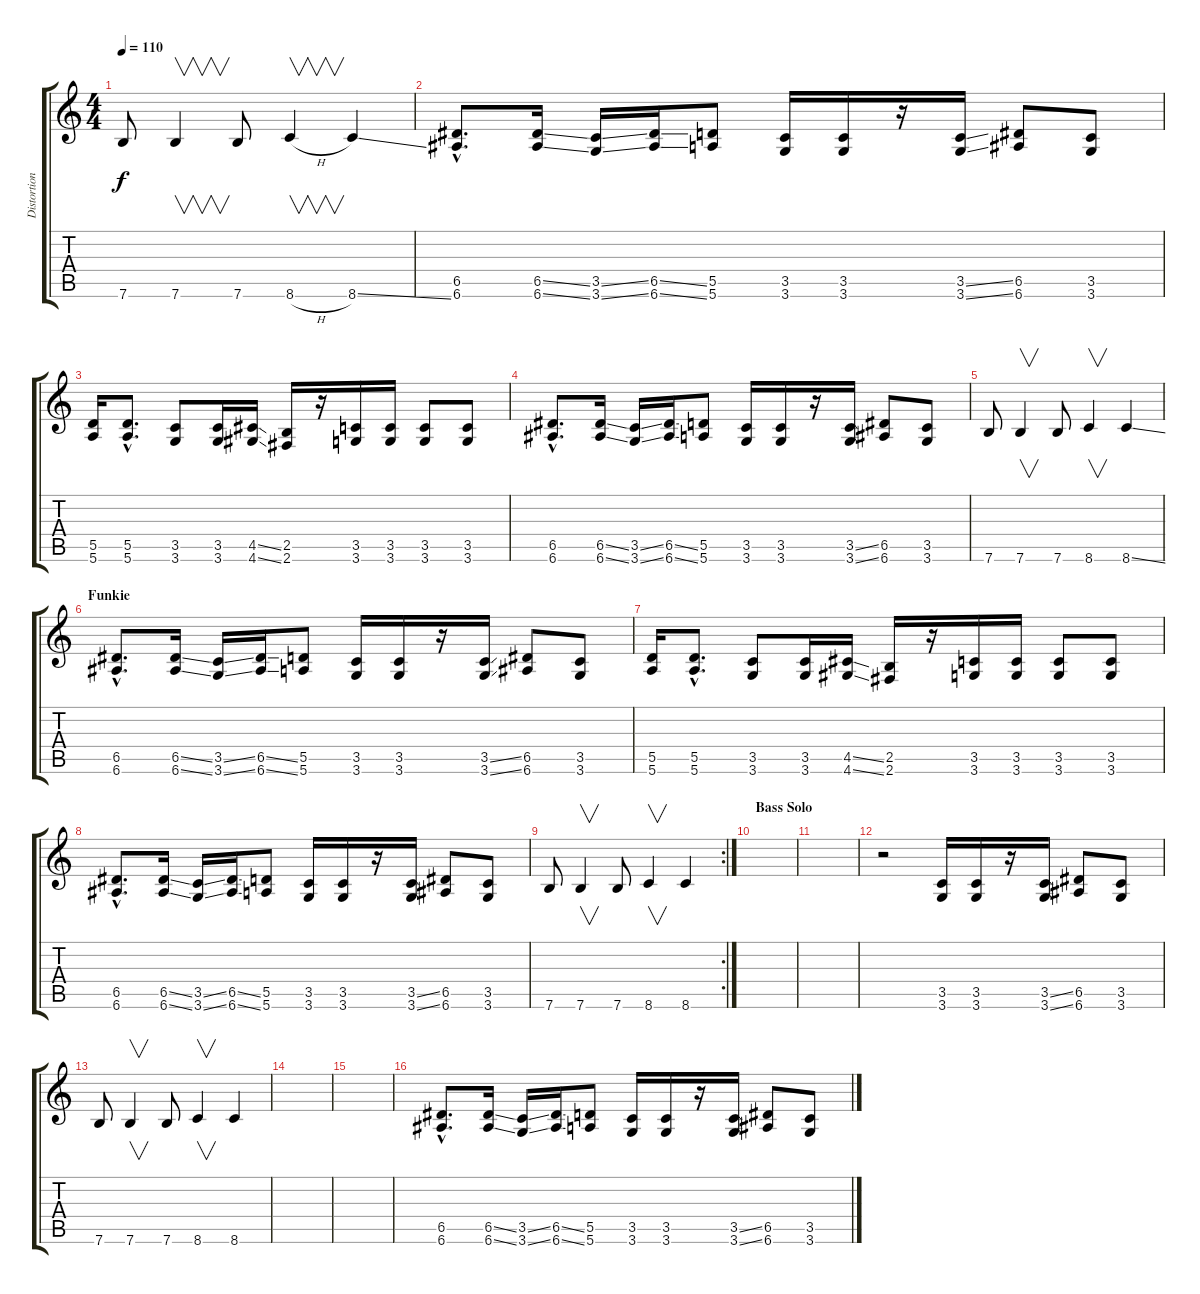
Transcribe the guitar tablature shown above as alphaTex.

\track ("Distortion" "Distortion") {instrument distortionguitar}
\staff {score tabs}
\tuning (E4 B3 G3 D3 A2 E2) {hide}
\ts (4 4)
\tempo 110
\clef g2
\ks c
7.6.8{dy f} 7.6.4{v} 7.6.8 8.6{h}.4{v} 8.6{ss}.4 |
(6.5{hac} 6.6{hac}).8{d} (6.5{ss} 6.6{ss}).16 (3.5{ss} 3.6{ss}).16 (6.5{ss} 6.6{ss}).16 (5.5 5.6).8 (3.5 3.6).16 (3.5 3.6).16 r.16 (3.5{ss} 3.6{ss}).16 (6.5 6.6).8 (3.5 3.6).8 |
(5.5 5.6).16 (5.5{hac} 5.6{hac}).8{d} (3.5 3.6).8 (3.5 3.6).16 (4.5{ss} 4.6{ss}).16 (2.5 2.6).16 r.16 (3.5 3.6).16 (3.5 3.6).16 (3.5 3.6).8 (3.5 3.6).8 |
(6.5{hac} 6.6{hac}).8{d} (6.5{ss} 6.6{ss}).16 (3.5{ss} 3.6{ss}).16 (6.5{ss} 6.6{ss}).16 (5.5 5.6).8 (3.5 3.6).16 (3.5 3.6).16 r.16 (3.5{ss} 3.6{ss}).16 (6.5 6.6).8 (3.5 3.6).8 |
7.6.8 7.6.4{v} 7.6.8 8.6.4{v} 8.6{ss}.4 |
\section ("" "Funkie")
(6.5{hac} 6.6{hac}).8{d} (6.5{ss} 6.6{ss}).16 (3.5{ss} 3.6{ss}).16 (6.5{ss} 6.6{ss}).16 (5.5 5.6).8 (3.5 3.6).16 (3.5 3.6).16 r.16 (3.5{ss} 3.6{ss}).16 (6.5 6.6).8 (3.5 3.6).8 |
(5.5 5.6).16 (5.5{hac} 5.6{hac}).8{d} (3.5 3.6).8 (3.5 3.6).16 (4.5{ss} 4.6{ss}).16 (2.5 2.6).16 r.16 (3.5 3.6).16 (3.5 3.6).16 (3.5 3.6).8 (3.5 3.6).8 |
(6.5{hac} 6.6{hac}).8{d} (6.5{ss} 6.6{ss}).16 (3.5{ss} 3.6{ss}).16 (6.5{ss} 6.6{ss}).16 (5.5 5.6).8 (3.5 3.6).16 (3.5 3.6).16 r.16 (3.5{ss} 3.6{ss}).16 (6.5 6.6).8 (3.5 3.6).8 |
\rc 2
7.6.8 7.6.4{v} 7.6.8 8.6.4{v} 8.6.4 |
\section ("" "Bass Solo")
|
|
r.2 (3.5 3.6).16 (3.5 3.6).16 r.16 (3.5{ss} 3.6{ss}).16 (6.5 6.6).8 (3.5 3.6).8 |
7.6.8 7.6.4{v} 7.6.8 8.6.4{v} 8.6.4 |
|
|
(6.5{hac} 6.6{hac}).8{d} (6.5{ss} 6.6{ss}).16 (3.5{ss} 3.6{ss}).16 (6.5{ss} 6.6{ss}).16 (5.5 5.6).8 (3.5 3.6).16 (3.5 3.6).16 r.16 (3.5{ss} 3.6{ss}).16 (6.5 6.6).8 (3.5 3.6).8
